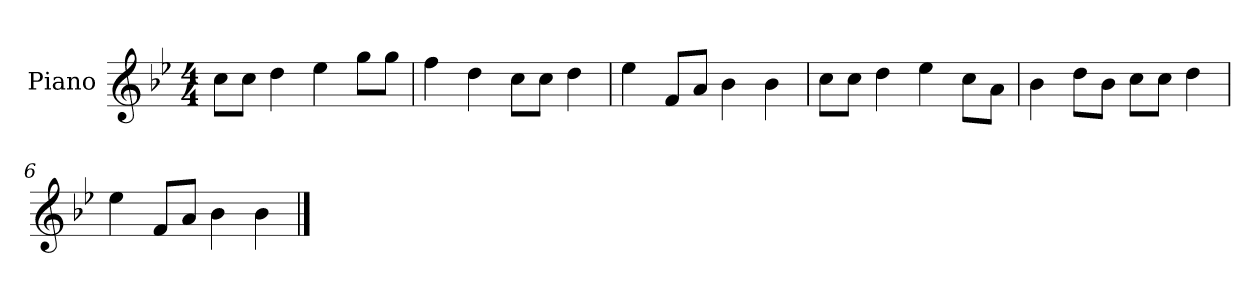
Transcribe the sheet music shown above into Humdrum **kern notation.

**kern
*part1
*staff1
*I"Piano
*I'P-no
*clefG2
*k[b-e-]
*M4/4
*MM90
=1
8cc\L
8cc\J
4dd\
4ee-\
8gg\L
8gg\J
=2
4ff\
4dd\
8cc\L
8cc\J
4dd\
=3
4ee-\
8f/L
8a/J
4b-\
4b-\
=4
8cc\L
8cc\J
4dd\
4ee-\
8cc\L
8a\J
=5
4b-\
8dd\L
8b-\J
8cc\L
8cc\J
4dd\
=6
4ee-\
8f/L
8a/J
4b-\
4b-\
==
*-
